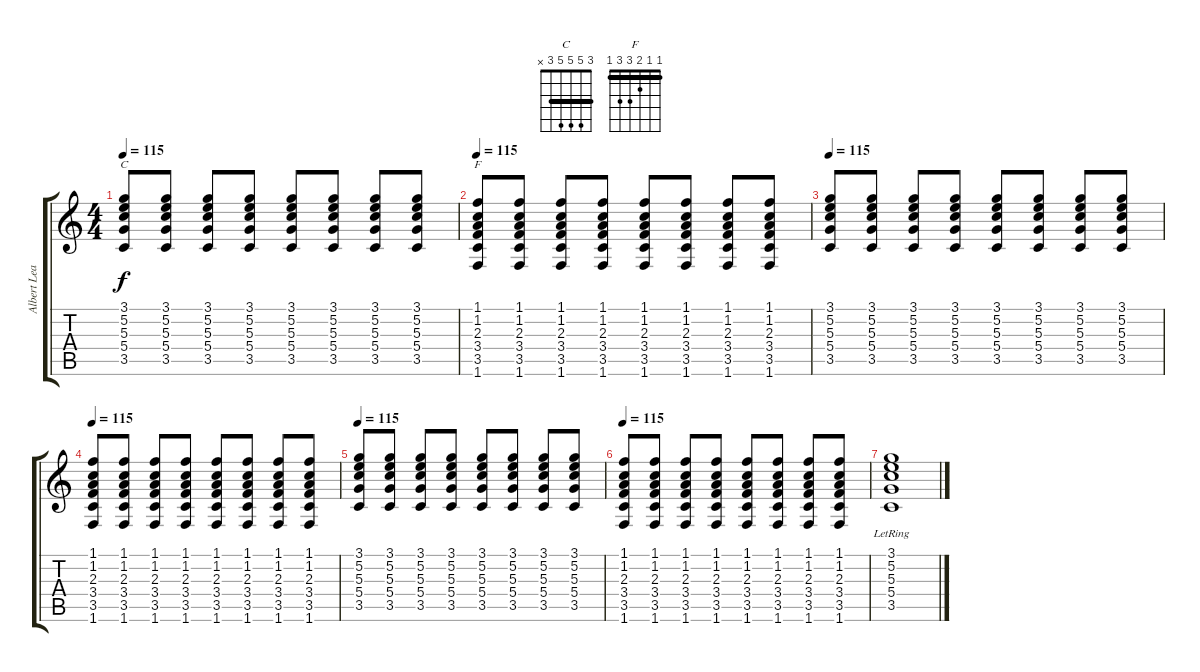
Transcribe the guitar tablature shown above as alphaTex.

\track ("Albert Lead Guitars" "Albert Lea") {instrument distortionguitar}
\staff {score tabs}
\tuning (E4 B3 G3 D3 A2 E2) {hide}
\chord ("C" 3 5 5 5 3 x) {barre 3}
\chord ("F" 1 1 2 3 3 1) {barre 1}
\ts (4 4)
\tempo 115
\clef g2
\ks c
(3.1 5.2 5.3 5.4 3.5).8{ch "C" dy f} (3.1 5.2 5.3 5.4 3.5).8 (3.1 5.2 5.3 5.4 3.5).8 (3.1 5.2 5.3 5.4 3.5).8 (3.1 5.2 5.3 5.4 3.5).8 (3.1 5.2 5.3 5.4 3.5).8 (3.1 5.2 5.3 5.4 3.5).8 (3.1 5.2 5.3 5.4 3.5).8 |
\tempo 115
(1.1 1.2 2.3 3.4 3.5 1.6).8{ch "F"} (1.1 1.2 2.3 3.4 3.5 1.6).8 (1.1 1.2 2.3 3.4 3.5 1.6).8 (1.1 1.2 2.3 3.4 3.5 1.6).8 (1.1 1.2 2.3 3.4 3.5 1.6).8 (1.1 1.2 2.3 3.4 3.5 1.6).8 (1.1 1.2 2.3 3.4 3.5 1.6).8 (1.1 1.2 2.3 3.4 3.5 1.6).8 |
\tempo 115
(3.1 5.2 5.3 5.4 3.5).8 (3.1 5.2 5.3 5.4 3.5).8 (3.1 5.2 5.3 5.4 3.5).8 (3.1 5.2 5.3 5.4 3.5).8 (3.1 5.2 5.3 5.4 3.5).8 (3.1 5.2 5.3 5.4 3.5).8 (3.1 5.2 5.3 5.4 3.5).8 (3.1 5.2 5.3 5.4 3.5).8 |
\tempo 115
(1.1 1.2 2.3 3.4 3.5 1.6).8 (1.1 1.2 2.3 3.4 3.5 1.6).8 (1.1 1.2 2.3 3.4 3.5 1.6).8 (1.1 1.2 2.3 3.4 3.5 1.6).8 (1.1 1.2 2.3 3.4 3.5 1.6).8 (1.1 1.2 2.3 3.4 3.5 1.6).8 (1.1 1.2 2.3 3.4 3.5 1.6).8 (1.1 1.2 2.3 3.4 3.5 1.6).8 |
\tempo 115
(3.1 5.2 5.3 5.4 3.5).8 (3.1 5.2 5.3 5.4 3.5).8 (3.1 5.2 5.3 5.4 3.5).8 (3.1 5.2 5.3 5.4 3.5).8 (3.1 5.2 5.3 5.4 3.5).8 (3.1 5.2 5.3 5.4 3.5).8 (3.1 5.2 5.3 5.4 3.5).8 (3.1 5.2 5.3 5.4 3.5).8 |
\tempo 115
(1.1 1.2 2.3 3.4 3.5 1.6).8 (1.1 1.2 2.3 3.4 3.5 1.6).8 (1.1 1.2 2.3 3.4 3.5 1.6).8 (1.1 1.2 2.3 3.4 3.5 1.6).8 (1.1 1.2 2.3 3.4 3.5 1.6).8 (1.1 1.2 2.3 3.4 3.5 1.6).8 (1.1 1.2 2.3 3.4 3.5 1.6).8 (1.1 1.2 2.3 3.4 3.5 1.6).8 |
(3.1 5.2 5.3 5.4{lr} 3.5).1
